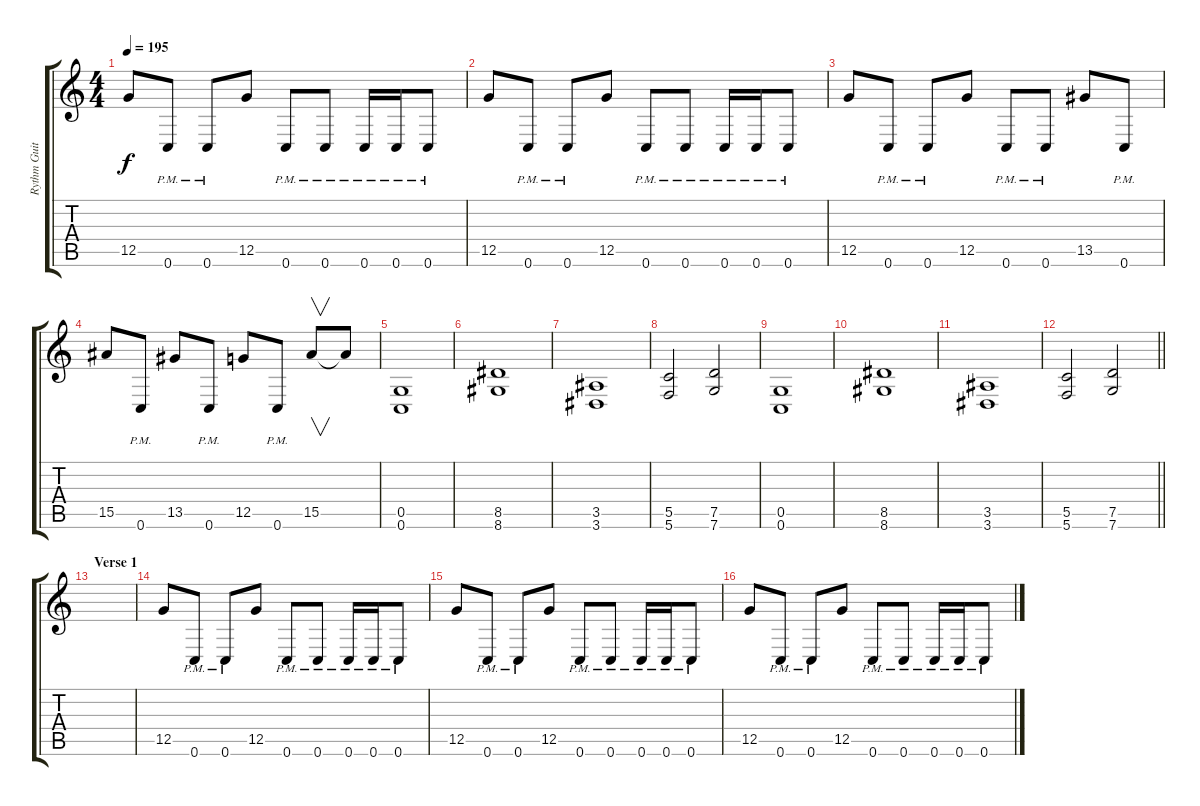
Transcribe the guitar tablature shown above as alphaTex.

\track ("Rythm Guitar (Mätze)" "Rythm Guit") {instrument distortionguitar}
\staff {score tabs}
\tuning (D4 A3 F3 C3 G2 C2) {hide}
\ts (4 4)
\tempo 195
\clef g2
\ks c
12.5.8{dy f} 0.6{pm}.8 0.6{pm}.8 12.5.8 0.6{pm}.8 0.6{pm}.8 0.6{pm}.16 0.6{pm}.16 0.6{pm}.8 |
12.5.8 0.6{pm}.8 0.6{pm}.8 12.5.8 0.6{pm}.8 0.6{pm}.8 0.6{pm}.16 0.6{pm}.16 0.6{pm}.8 |
12.5.8 0.6{pm}.8 0.6{pm}.8 12.5.8 0.6{pm}.8 0.6{pm}.8 13.5.8 0.6{pm}.8 |
15.5.8 0.6{pm}.8 13.5.8 0.6{pm}.8 12.5.8 0.6{pm}.8 15.5.8{v} 15.5{t}.8 |
(0.5 0.6).1 |
(8.5 8.6).1 |
(3.5 3.6).1 |
(5.5 5.6).2 (7.5 7.6).2 |
(0.5 0.6).1 |
(8.5 8.6).1 |
(3.5 3.6).1 |
\barLineRight lightlight
(5.5 5.6).2 (7.5 7.6).2 |
\section ("" "Verse 1")
|
12.5.8 0.6{pm}.8 0.6{pm}.8 12.5.8 0.6{pm}.8 0.6{pm}.8 0.6{pm}.16 0.6{pm}.16 0.6{pm}.8 |
12.5.8 0.6{pm}.8 0.6{pm}.8 12.5.8 0.6{pm}.8 0.6{pm}.8 0.6{pm}.16 0.6{pm}.16 0.6{pm}.8 |
12.5.8 0.6{pm}.8 0.6{pm}.8 12.5.8 0.6{pm}.8 0.6{pm}.8 0.6{pm}.16 0.6{pm}.16 0.6{pm}.8
